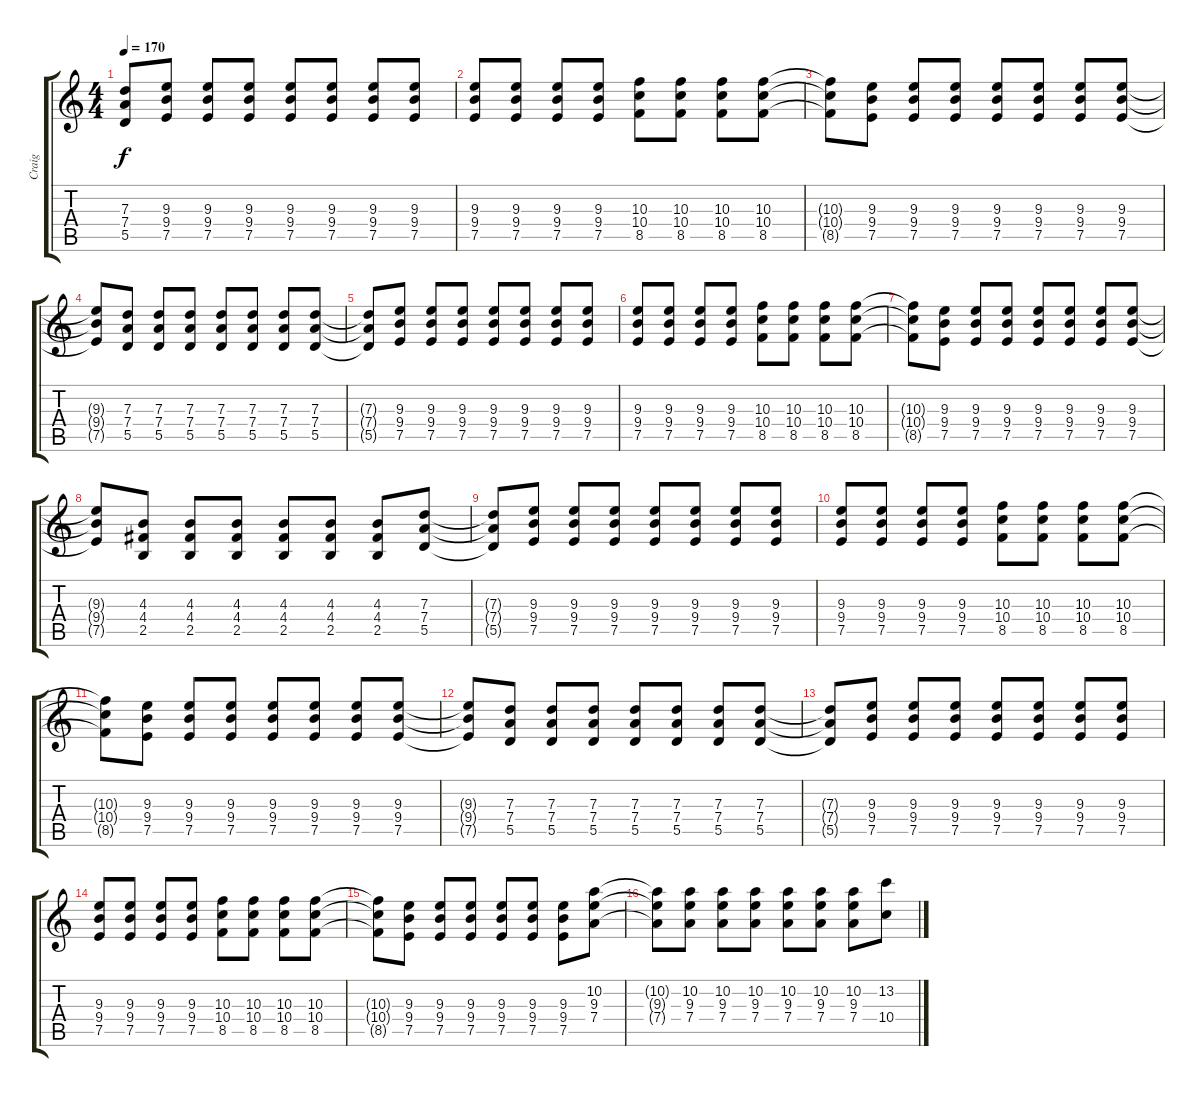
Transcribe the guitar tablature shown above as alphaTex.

\track ("Craig" "Craig") {instrument distortionguitar}
\staff {score tabs}
\tuning (E4 B3 G3 D3 A2 E2) {hide}
\ts (4 4)
\tempo 170
\clef g2
\ks c
(7.3{t} 7.4{t} 5.5{t}).8{dy f} (9.3 9.4 7.5).8 (9.3 9.4 7.5).8 (9.3 9.4 7.5).8 (9.3 9.4 7.5).8 (9.3 9.4 7.5).8 (9.3 9.4 7.5).8 (9.3 9.4 7.5).8 |
(9.3 9.4 7.5).8 (9.3 9.4 7.5).8 (9.3 9.4 7.5).8 (9.3 9.4 7.5).8 (10.3 10.4 8.5).8 (10.3 10.4 8.5).8 (10.3 10.4 8.5).8 (10.3 10.4 8.5).8 |
(10.3{t} 10.4{t} 8.5{t}).8 (9.3 9.4 7.5).8 (9.3 9.4 7.5).8 (9.3 9.4 7.5).8 (9.3 9.4 7.5).8 (9.3 9.4 7.5).8 (9.3 9.4 7.5).8 (9.3 9.4 7.5).8 |
(9.3{t} 9.4{t} 7.5{t}).8 (7.3 7.4 5.5).8 (7.3 7.4 5.5).8 (7.3 7.4 5.5).8 (7.3 7.4 5.5).8 (7.3 7.4 5.5).8 (7.3 7.4 5.5).8 (7.3 7.4 5.5).8 |
(7.3{t} 7.4{t} 5.5{t}).8 (9.3 9.4 7.5).8 (9.3 9.4 7.5).8 (9.3 9.4 7.5).8 (9.3 9.4 7.5).8 (9.3 9.4 7.5).8 (9.3 9.4 7.5).8 (9.3 9.4 7.5).8 |
(9.3 9.4 7.5).8 (9.3 9.4 7.5).8 (9.3 9.4 7.5).8 (9.3 9.4 7.5).8 (10.3 10.4 8.5).8 (10.3 10.4 8.5).8 (10.3 10.4 8.5).8 (10.3 10.4 8.5).8 |
(10.3{t} 10.4{t} 8.5{t}).8 (9.3 9.4 7.5).8 (9.3 9.4 7.5).8 (9.3 9.4 7.5).8 (9.3 9.4 7.5).8 (9.3 9.4 7.5).8 (9.3 9.4 7.5).8 (9.3 9.4 7.5).8 |
(9.3{t} 9.4{t} 7.5{t}).8 (4.3 4.4 2.5).8 (4.3 4.4 2.5).8 (4.3 4.4 2.5).8 (4.3 4.4 2.5).8 (4.3 4.4 2.5).8 (4.3 4.4 2.5).8 (7.3 7.4 5.5).8 |
(7.3{t} 7.4{t} 5.5{t}).8 (9.3 9.4 7.5).8 (9.3 9.4 7.5).8 (9.3 9.4 7.5).8 (9.3 9.4 7.5).8 (9.3 9.4 7.5).8 (9.3 9.4 7.5).8 (9.3 9.4 7.5).8 |
(9.3 9.4 7.5).8 (9.3 9.4 7.5).8 (9.3 9.4 7.5).8 (9.3 9.4 7.5).8 (10.3 10.4 8.5).8 (10.3 10.4 8.5).8 (10.3 10.4 8.5).8 (10.3 10.4 8.5).8 |
(10.3{t} 10.4{t} 8.5{t}).8 (9.3 9.4 7.5).8 (9.3 9.4 7.5).8 (9.3 9.4 7.5).8 (9.3 9.4 7.5).8 (9.3 9.4 7.5).8 (9.3 9.4 7.5).8 (9.3 9.4 7.5).8 |
(9.3{t} 9.4{t} 7.5{t}).8 (7.3 7.4 5.5).8 (7.3 7.4 5.5).8 (7.3 7.4 5.5).8 (7.3 7.4 5.5).8 (7.3 7.4 5.5).8 (7.3 7.4 5.5).8 (7.3 7.4 5.5).8 |
(7.3{t} 7.4{t} 5.5{t}).8 (9.3 9.4 7.5).8 (9.3 9.4 7.5).8 (9.3 9.4 7.5).8 (9.3 9.4 7.5).8 (9.3 9.4 7.5).8 (9.3 9.4 7.5).8 (9.3 9.4 7.5).8 |
(9.3 9.4 7.5).8 (9.3 9.4 7.5).8 (9.3 9.4 7.5).8 (9.3 9.4 7.5).8 (10.3 10.4 8.5).8 (10.3 10.4 8.5).8 (10.3 10.4 8.5).8 (10.3 10.4 8.5).8 |
(10.3{t} 10.4{t} 8.5{t}).8 (9.3 9.4 7.5).8 (9.3 9.4 7.5).8 (9.3 9.4 7.5).8 (9.3 9.4 7.5).8 (9.3 9.4 7.5).8 (9.3 9.4 7.5).8 (10.2 9.3 7.4).8 |
(10.2{t} 9.3{t} 7.4{t}).8 (10.2 9.3 7.4).8 (10.2 9.3 7.4).8 (10.2 9.3 7.4).8 (10.2 9.3 7.4).8 (10.2 9.3 7.4).8 (10.2 9.3 7.4).8 (13.2 10.4).8{volume 0}
